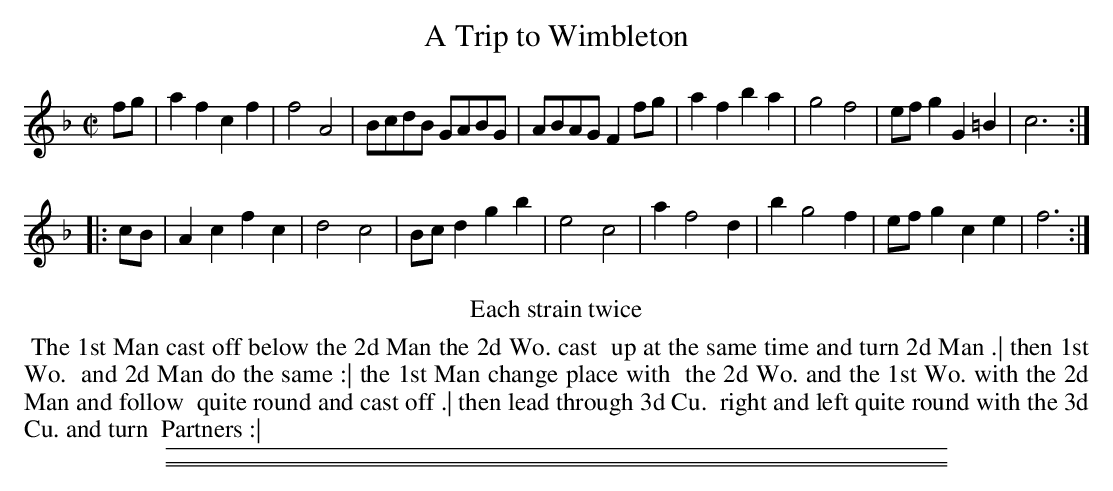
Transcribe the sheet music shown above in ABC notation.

X:1
T: A Trip to Wimbleton
M: C|
L: 1/8
K: F
fg |\
a2f2 c2f2 | f4 A4 | BcdB GABG | ABAG F2fg |\
a2f2 b2a2 | g4 f4 | efg2 G2=B2 | c6 :|
|: cB |\
A2c2 f2c2 | d4 c4 | Bcd2 g2b2 | e4 c4 |\
a2 f4 d2 | b2 g4 f2 | efg2 c2e2 | f6 :|
